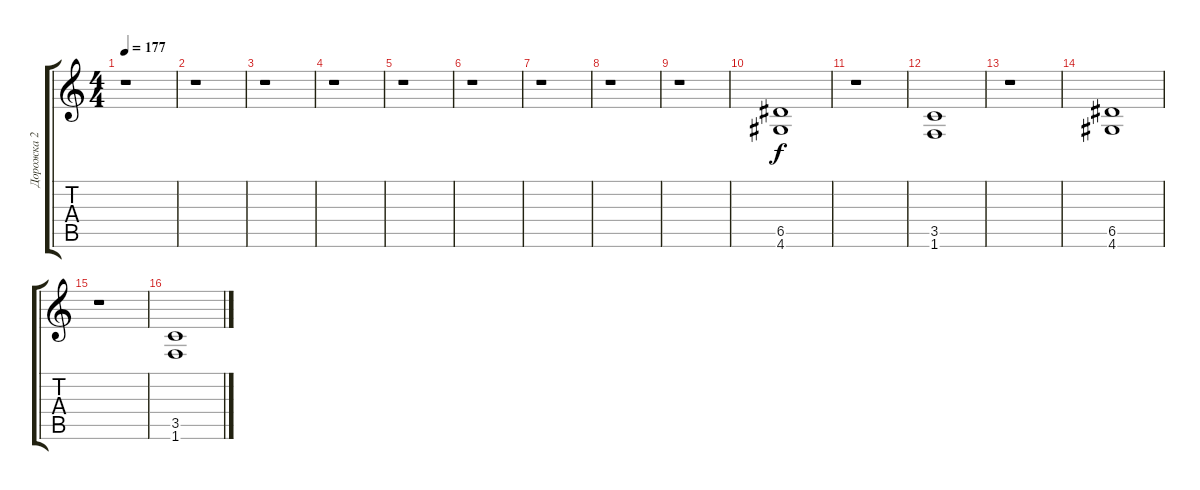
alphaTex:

\track ("Дорожка 2" "Дорожка 2") {instrument distortionguitar}
\staff {score tabs}
\tuning (E4 B3 G3 D3 A2 E2) {hide}
\ts (4 4)
\tempo 177
\clef g2
\ks c
r.1{dy f} |
r.1 |
r.1 |
r.1 |
r.1 |
r.1 |
r.1 |
r.1 |
r.1 |
(6.5 4.6).1 |
r.1 |
(3.5 1.6).1 |
r.1 |
(6.5 4.6).1 |
r.1 |
(3.5 1.6).1
